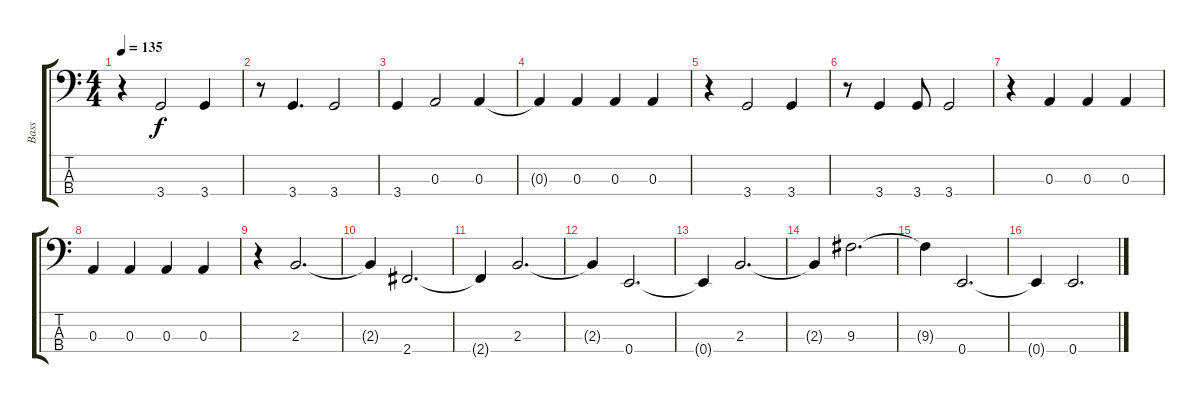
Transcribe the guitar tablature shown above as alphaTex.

\track ("Bass" "Bass") {instrument electricbassfinger}
\staff {score tabs}
\tuning (G2 D2 A1 E1) {hide}
\ts (4 4)
\tempo 135
\clef f4
\ks c
r.4{dy f} 3.4.2 3.4.4 |
r.8 3.4.4{d} 3.4.2 |
3.4.4 0.3.2 0.3.4 |
0.3{t}.4 0.3.4 0.3.4 0.3.4 |
r.4 3.4.2 3.4.4 |
r.8 3.4.4 3.4.8 3.4.2 |
r.4 0.3.4 0.3.4 0.3.4 |
0.3.4 0.3.4 0.3.4 0.3.4 |
r.4 2.3.2{d} |
2.3{t}.4 2.4.2{d} |
2.4{t}.4 2.3.2{d} |
2.3{t}.4 0.4.2{d} |
0.4{t}.4 2.3.2{d} |
2.3{t}.4 9.3.2{d} |
9.3{t}.4 0.4.2{d} |
0.4{t}.4 0.4.2{d}
